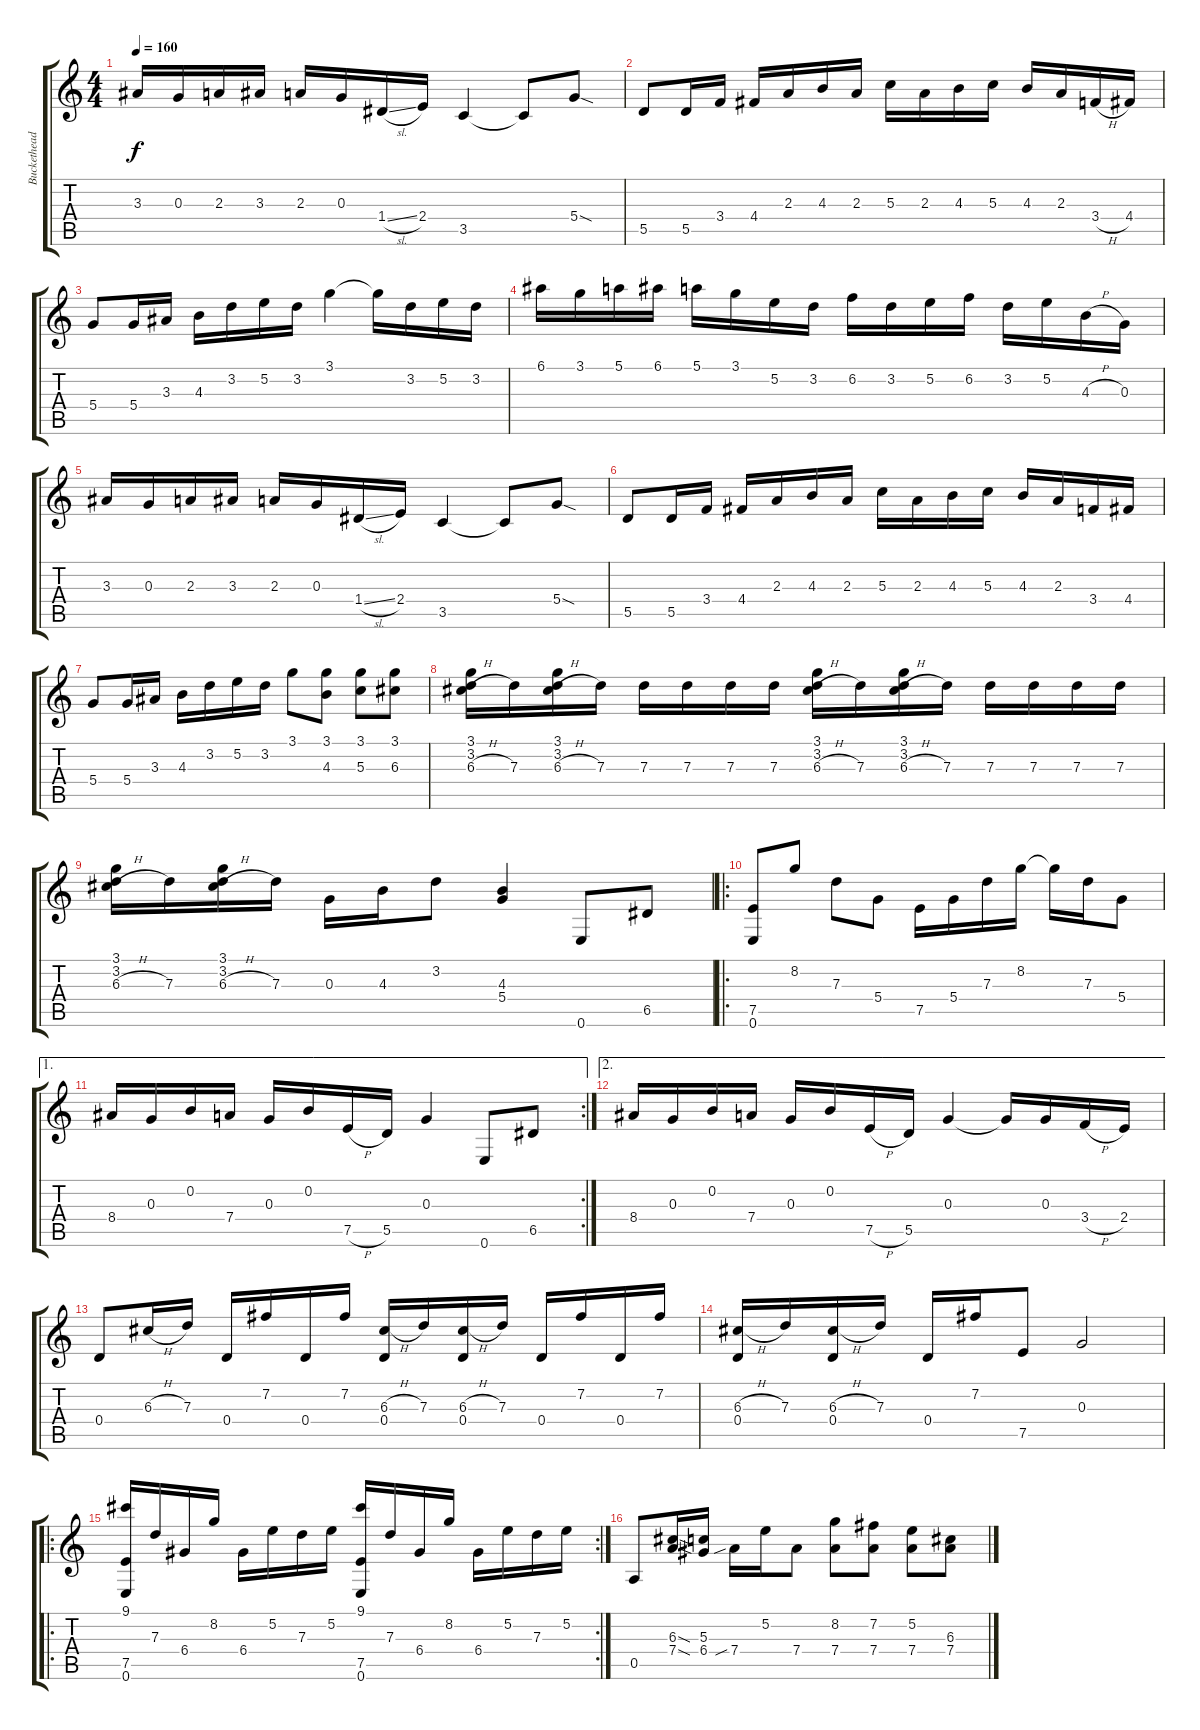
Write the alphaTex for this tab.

\track ("Buckethead" "Buckethead") {instrument electricguitarclean}
\staff {score tabs}
\tuning (E4 B3 G3 D3 A2 E2) {hide}
\ts (4 4)
\tempo 160
\clef g2
\ks c
3.3.16{dy f} 0.3.16 2.3.16 3.3.16 2.3.16 0.3.16 1.4{sl}.16 2.4.16 3.5.4 3.5{t}.8 5.4{sod}.8 |
5.5.8 5.5.16 3.4.16 4.4.16 2.3.16 4.3.16 2.3.16 5.3.16 2.3.16 4.3.16 5.3.16 4.3.16 2.3.16 3.4{h}.16 4.4.16 |
5.4.8 5.4.16 3.3.16 4.3.16 3.2.16 5.2.16 3.2.16 3.1.4 3.1{t}.16 3.2.16 5.2.16 3.2.16 |
6.1.16 3.1.16 5.1.16 6.1.16 5.1.16 3.1.16 5.2.16 3.2.16 6.2.16 3.2.16 5.2.16 6.2.16 3.2.16 5.2.16 4.3{h}.16 0.3.16 |
3.3.16 0.3.16 2.3.16 3.3.16 2.3.16 0.3.16 1.4{sl}.16 2.4.16 3.5.4 3.5{t}.8 5.4{sod}.8 |
5.5.8 5.5.16 3.4.16 4.4.16 2.3.16 4.3.16 2.3.16 5.3.16 2.3.16 4.3.16 5.3.16 4.3.16 2.3.16 3.4.16 4.4.16 |
5.4.8 5.4.16 3.3.16 4.3.16 3.2.16 5.2.16 3.2.16 3.1.8 (3.1 4.3).8 (3.1 5.3).8 (3.1 6.3).8 |
(3.1 3.2 6.3{h}).16 7.3.16 (3.1 3.2 6.3{h}).16 7.3.16 7.3.16 7.3.16 7.3.16 7.3.16 (3.1 3.2 6.3{h}).16 7.3.16 (3.1 3.2 6.3{h}).16 7.3.16 7.3.16 7.3.16 7.3.16 7.3.16 |
(3.1 3.2 6.3{h}).16 7.3.16 (3.1 3.2 6.3{h}).16 7.3.16 0.3.16 4.3.16 3.2.8 (4.3 5.4).4 0.6.8 6.5.8 |
\ro
(7.5 0.6).8 8.2.8 7.3.8 5.4.8 7.5.16 5.4.16 7.3.16 8.2.16 8.2{t}.16 7.3.16 5.4.8 |
\ae 1
\rc 2
8.4.16 0.3.16 0.2.16 7.4.16 0.3.16 0.2.16 7.5{h}.16 5.5.16 0.3.4 0.6.8 6.5.8 |
\ae 2
8.4.16 0.3.16 0.2.16 7.4.16 0.3.16 0.2.16 7.5{h}.16 5.5.16 0.3.4 0.3{t}.16 0.3.16 3.4{h}.16 2.4.16 |
0.4.8 6.3{h}.16 7.3.16 0.4.16 7.2.16 0.4.16 7.2.16 (6.3{h} 0.4).16 7.3.16 (6.3{h} 0.4).16 7.3.16 0.4.16 7.2.16 0.4.16 7.2.16 |
(6.3{h} 0.4).16 7.3.16 (6.3{h} 0.4).16 7.3.16 0.4.16 7.2.16 7.5.8 0.3.2 |
\ro
\rc 2
(9.1 7.5 0.6).16 7.3.16 6.4.16 8.2.16 6.4.16 5.2.16 7.3.16 5.2.16 (9.1 7.5 0.6).16 7.3.16 6.4.16 8.2.16 6.4.16 5.2.16 7.3.16 5.2.16 |
0.5.8 (6.3{sod} 7.4{sod}).16 (5.3 6.4).16 7.4{sib}.16 5.2.16 7.4.8 (8.2 7.4).8 (7.2 7.4).8 (5.2 7.4).8 (6.3 7.4).8
